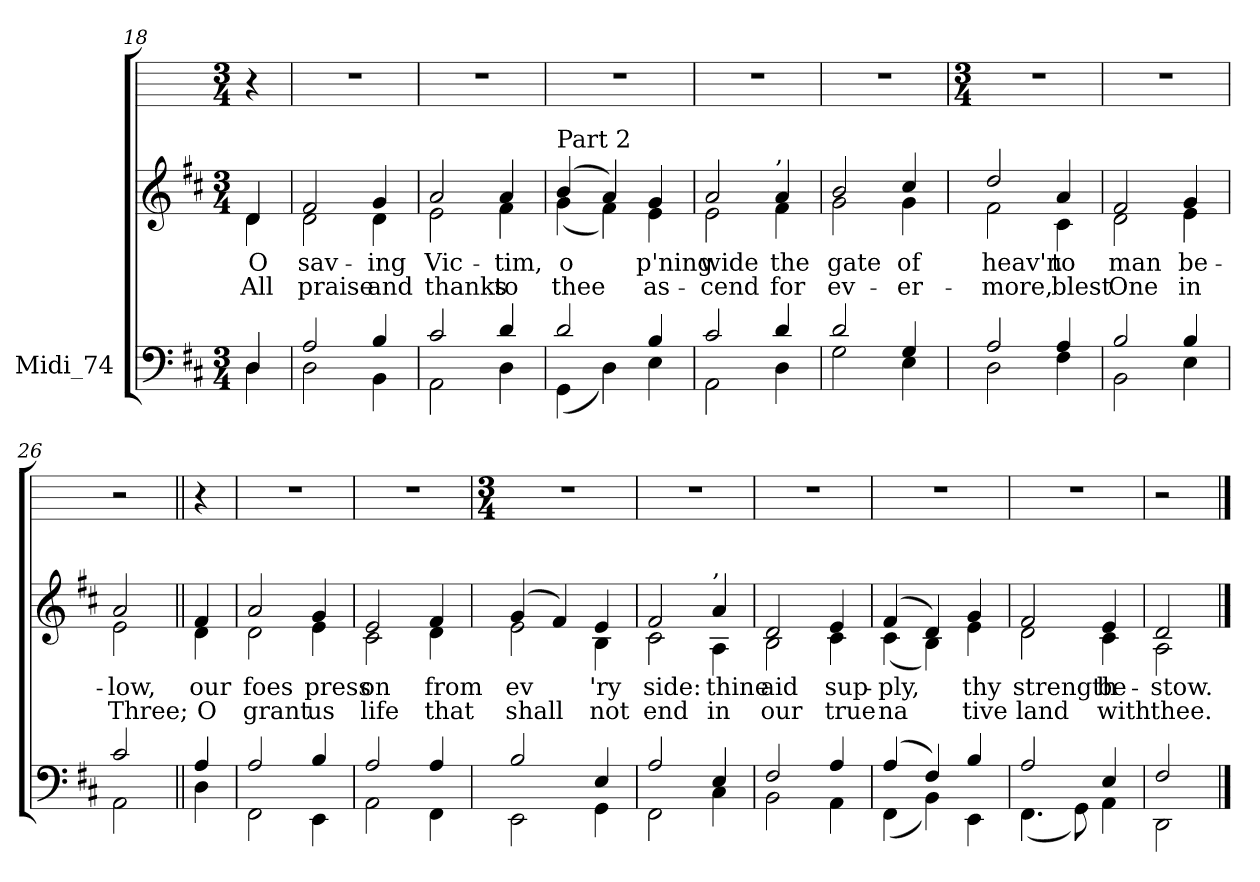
**kern	**kern	**text	**text	**kern
*part3	*part2	*part2	*part2	*part1
*staff3	*staff2	*staff2	*staff2	*staff1
*I"Midi_74	*	*	*	*
!!LO:LB:g=z
*clefF4	*clefG2	*	*	*
*k[f#c#]	*k[f#c#]	*	*	*
*D:	*D:	*	*	*
*M3/4	*M3/4	*	*	*M3/4
=18	=18	=18	=18	=18
*^	*	*	*	*
!	!	!LO:TX:a:t=AMNS 253 continued	!	!	!
!	!	!	!LO:LY:b	!LO:LY:b	!
*	*	*^	*	*	*
4D/	4D\	4d/	4d\	O	All	4r
=19	=19	=19	=19	=19	=19	=19
!	!	!	!	!LO:LY:b	!LO:LY:b	!
2A/	2D\	2f#/	2d\	sav-	-praise	2.r
!	!	!	!	!LO:LY:b	!LO:LY:b	!
4B/	4BB\	4g/	4d\	ing	and	.
=20	=20	=20	=20	=20	=20	=20
!	!	!	!	!LO:LY:b	!LO:LY:b	!
2c#/	2AA\	2a/	2e\	Vic-	-thanks	2.r
!	!	!	!	!LO:LY:b	!LO:LY:b	!
4d/	4D\	4a/	4f#\	tim,	to	.
=21	=21	=21	=21	=21	=21	=21
!	!	!LO:TX:a:t=Part 2	!	!	!	!
!	!	!	!	!LO:LY:b	!LO:LY:b	!
2d/	(<4GG\	(>4b/	(<4g\	o	thee	2.r
.	4D\)	4a/)	4f#\)	.	.	.
!	!	!	!	!LO:LY:b	!LO:LY:b	!
4B/	4E\	4g/	4e\	p'ning	as-	.
=22	=22	=22	=22	=22	=22	=22
!	!	!	!	!LO:LY:b	!LO:LY:b	!
2c#/	2AA\	2a/	2e\	-wide	cend	2.r
!	!	!LO:TX:a:t=,	!	!	!	!
!	!	!	!	!LO:LY:b	!LO:LY:b	!
4d/	4D\	4a/	4f#\	the	for	.
=23	=23	=23	=23	=23	=23	=23
!	!	!	!	!LO:LY:b	!LO:LY:b	!
2d/	2G\	2b/	2g\	gate	ev-	2.r
!	!	!	!	!LO:LY:b	!LO:LY:b	!
4G/	4E\	4cc#/	4g\	-of	er-	.
!!LO:LB:g=z
=24	=24	=24	=24	=24	=24	=24
*	*	*	*	*	*	*M3/4
!	!	!	!	!LO:LY:b	!LO:LY:b	!
2A/	2D\	2dd/	2f#\	-heav'n	more,	2.r
!	!	!	!	!LO:LY:b	!LO:LY:b	!
4A/	4F#\	4a/	4c#\	to	blest	.
=25	=25	=25	=25	=25	=25	=25
!	!	!	!	!LO:LY:b	!LO:LY:b	!
2B/	2BB\	2f#/	2d\	man	One	2.r
!	!	!	!	!LO:LY:b	!LO:LY:b	!
4B/	4E\	4g/	4e\	be-	-in	.
=26	=26	=26	=26	=26	=26	=26
!	!	!	!	!LO:LY:b	!LO:LY:b	!
2c#/	2AA\	2a/	2e\	low,	Three;	2r
=27||	=27||	=27||	=27||	=27||	=27||	=27||
!	!	!	!	!LO:LY:b	!LO:LY:b	!
4A/	4D\	4f#/	4d\	our	O	4r
=28	=28	=28	=28	=28	=28	=28
!	!	!	!	!LO:LY:b	!LO:LY:b	!
2A/	2FF#\	2a/	2d\	foes	grant	2.r
!	!	!	!	!LO:LY:b	!LO:LY:b	!
4B/	4EE\	4g/	4e\	press	us	.
=29	=29	=29	=29	=29	=29	=29
!	!	!	!	!LO:LY:b	!LO:LY:b	!
2A/	2AA\	2e/	2c#\	on	life	2.r
!	!	!	!	!LO:LY:b	!LO:LY:b	!
4A/	4FF#\	4f#/	4d\	from	that	.
!!LO:LB:g=z
=30	=30	=30	=30	=30	=30	=30
*	*	*	*	*	*	*M3/4
!	!	!	!	!LO:LY:b	!LO:LY:b	!
2B/	2EE\	(>4g/	2e\	ev	shall	2.r
.	.	4f#/)	.	.	.	.
!	!	!	!	!LO:LY:b	!LO:LY:b	!
4E/	4GG\	4e/	4B\	'ry	not	.
=31	=31	=31	=31	=31	=31	=31
!	!	!	!	!LO:LY:b	!LO:LY:b	!
2A/	2FF#\	2f#/	2c#\	side:	end	2.r
!	!	!LO:TX:a:t=,	!	!	!	!
!	!	!	!	!LO:LY:b	!LO:LY:b	!
4E/	4C#\	4a/	4A\	thine	in	.
=32	=32	=32	=32	=32	=32	=32
!	!	!	!	!LO:LY:b	!LO:LY:b	!
2F#/	2BB\	2d/	2B\	aid	our	2.r
!	!	!	!	!LO:LY:b	!LO:LY:b	!
4A/	4AA\	4e/	4c#\	sup-	-true	.
=33	=33	=33	=33	=33	=33	=33
!	!	!	!	!LO:LY:b	!LO:LY:b	!
(>4A/	(<4FF#\	(>4f#/	(<4c#\	ply,	na	2.r
4F#/)	4BB\)	4d/)	4B\)	.	.	.
!	!	!	!	!LO:LY:b	!LO:LY:b	!
4B/	4EE\	4g/	4e\	thy	tive	.
=34	=34	=34	=34	=34	=34	=34
!	!	!	!	!LO:LY:b	!LO:LY:b	!
2A/	(<4.FF#\	2f#/	2d\	strength	land	2.r
.	8GG\)	.	.	.	.	.
!	!	!	!	!LO:LY:b	!LO:LY:b	!
4E/	4AA\	4e/	4c#\	be-	-with	.
=35	=35	=35	=35	=35	=35	=35
!	!	!	!	!LO:LY:b	!LO:LY:b	!
2F#/	2DD\	2d/	2A\	stow.	thee.	2r
*v	*v	*	*	*	*	*
*	*v	*v	*	*	*
==	==	==	==	==
*-	*-	*-	*-	*-
